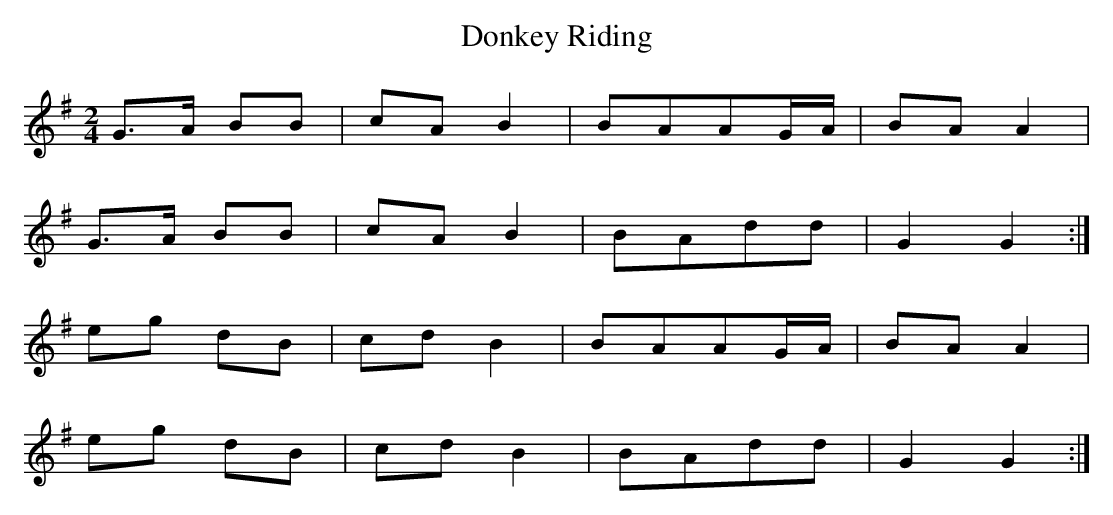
X:1
T:Donkey Riding
M:2/4
L:1/8
K:G
G>A BB|cA B2|BAAG/2A/2|BAA2|
G>A BB|cA B2|BAdd|G2G2:|
eg dB|cd B2|BAAG/2A/2|BAA2|
eg dB|cd B2|BAdd|G2G2:|
